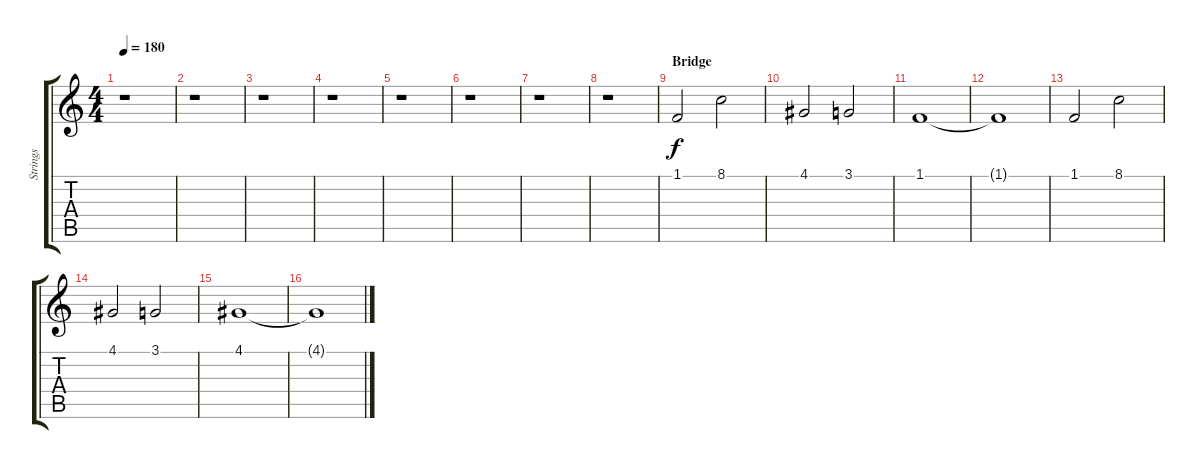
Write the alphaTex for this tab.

\track ("Strings" "Strings") {instrument stringensemble1}
\staff {score tabs}
\tuning (E4 B3 G3 D3 A2 E2) {hide}
\ts (4 4)
\tempo 180
\clef g2
\ks c
r.1{dy f} |
r.1 |
r.1 |
r.1 |
r.1 |
r.1 |
r.1 |
r.1 |
\section ("" "Bridge")
1.1.2 8.1.2 |
4.1.2 3.1.2 |
1.1.1 |
1.1{t}.1 |
1.1.2 8.1.2 |
4.1.2 3.1.2 |
4.1.1 |
4.1{t}.1
